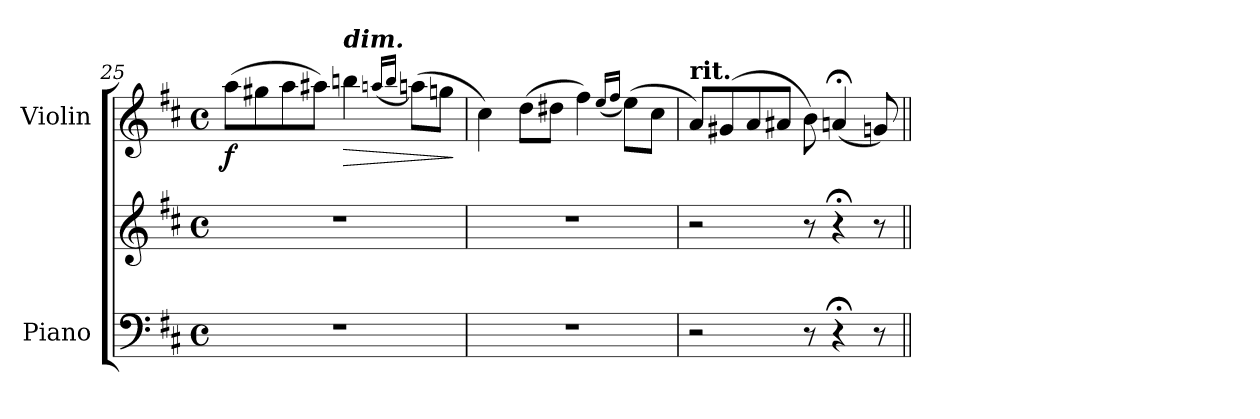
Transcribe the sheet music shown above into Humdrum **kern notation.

**kern	**kern	**kern	**dynam
*part2	*part2	*part1	*part1
*staff3	*staff2	*staff1	*staff1
*I"Piano	*	*I"Violin	*
*I'Pno.	*	*I'Vln.	*
!!LO:LB:g=z
*clefF4	*clefG2	*clefG2	*
*k[f#c#]	*k[f#c#]	*k[f#c#]	*
*M4/4	*M4/4	*M4/4	*
*met(c)	*met(c)	*met(c)	*
=25	=25	=25	=25
!	!	!	!LO:DY:b
1r	1r	(8aa\L	f
*	*	*MM80	*
.	.	8gg#X\	.
.	.	8aa\	.
.	.	8aa#X\J)	.
!	!	!LO:TX:a:Bi:t=dim.	!
!	!	!	!LO:HP:b
.	.	4bbn\	>
.	.	(16qaan/LL	.
.	.	16qbb/JJ	.
.	.	(8aa\L)	.
.	.	8ggn\J	.
.	.	.	]
=26	=26	=26	=26
1r	1r	4cc#\)	.
.	.	(8dd\L	.
.	.	8dd#X\J	.
.	.	4ff#\)	.
.	.	(16qee/LL	.
.	.	16qff#/JJ	.
.	.	(8ee\L)	.
.	.	8cc#\J	.
=27	=27	=27	=27
*	*	*MM56	*
!	!	!LO:TX:a:B:t=rit.	!
2r	2r	8a/L)	.
*	*	*MM62	*
.	.	(8g#X/	.
.	.	8a/	.
.	.	8a#X/J	.
*	*	*MM30	*
8r	8r	8b\)	.
*	*	*MM25	*
4r;<	4r;<	(4an;</	.
*	*	*MM16	*
8r	8r	8gn/)	.
=||	=||	=||	=||
*-	*-	*-	*-
